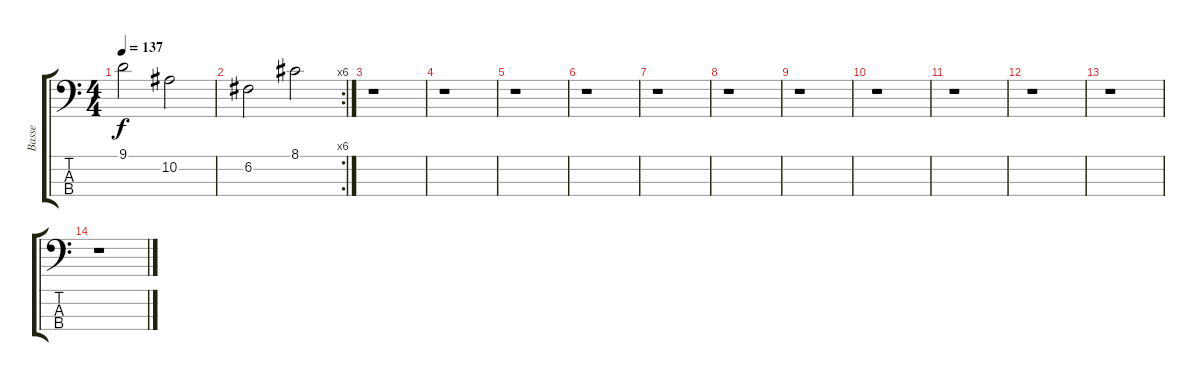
\track ("Basse" "Basse") {instrument electricbassfinger}
\staff {score tabs}
\tuning (F2 C2 G1 D1) {hide}
\ts (4 4)
\tempo 137
\clef f4
\ks c
9.1.2{dy f} 10.2.2 |
\rc 6
6.2.2 8.1.2 |
r.1 |
r.1 |
r.1 |
r.1 |
r.1 |
r.1 |
r.1 |
r.1 |
r.1 |
r.1 |
r.1 |
r.1
